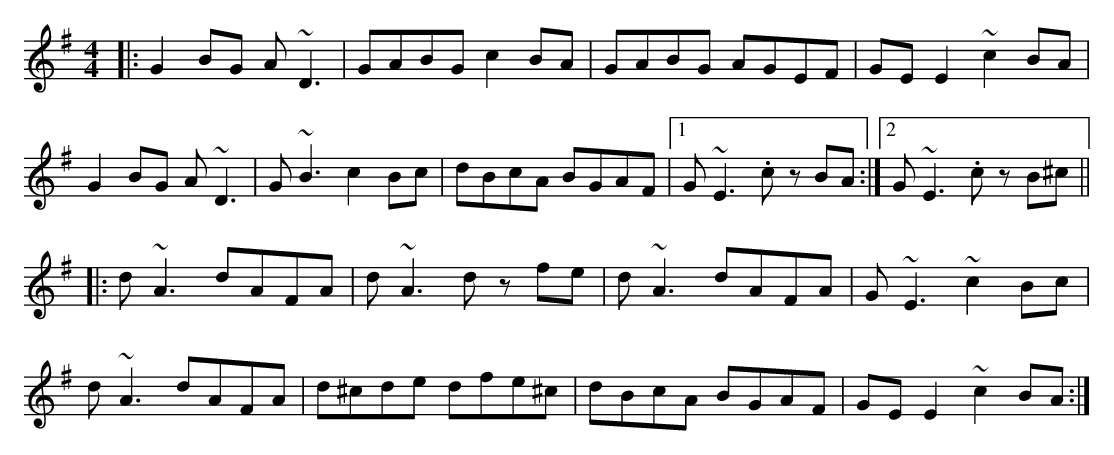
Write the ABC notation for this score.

X:1
M:4/4
K:G
|:G2 BG A~D3|GABG c2BA|GABG AGEF|GE E2 ~c2BA|
G2 BG A~D3|G~B3 c2 Bc|dBcA BGAF|1 G~E3 .cz BA:|2 G~E3 .cz B^c||
|:d~A3 dAFA|d~A3 dz fe|d~A3 dAFA|G~E3 ~c2 Bc|
d~A3 dAFA|d^cde dfe^c|dBcA BGAF|GE E2 ~c2 BA:|
